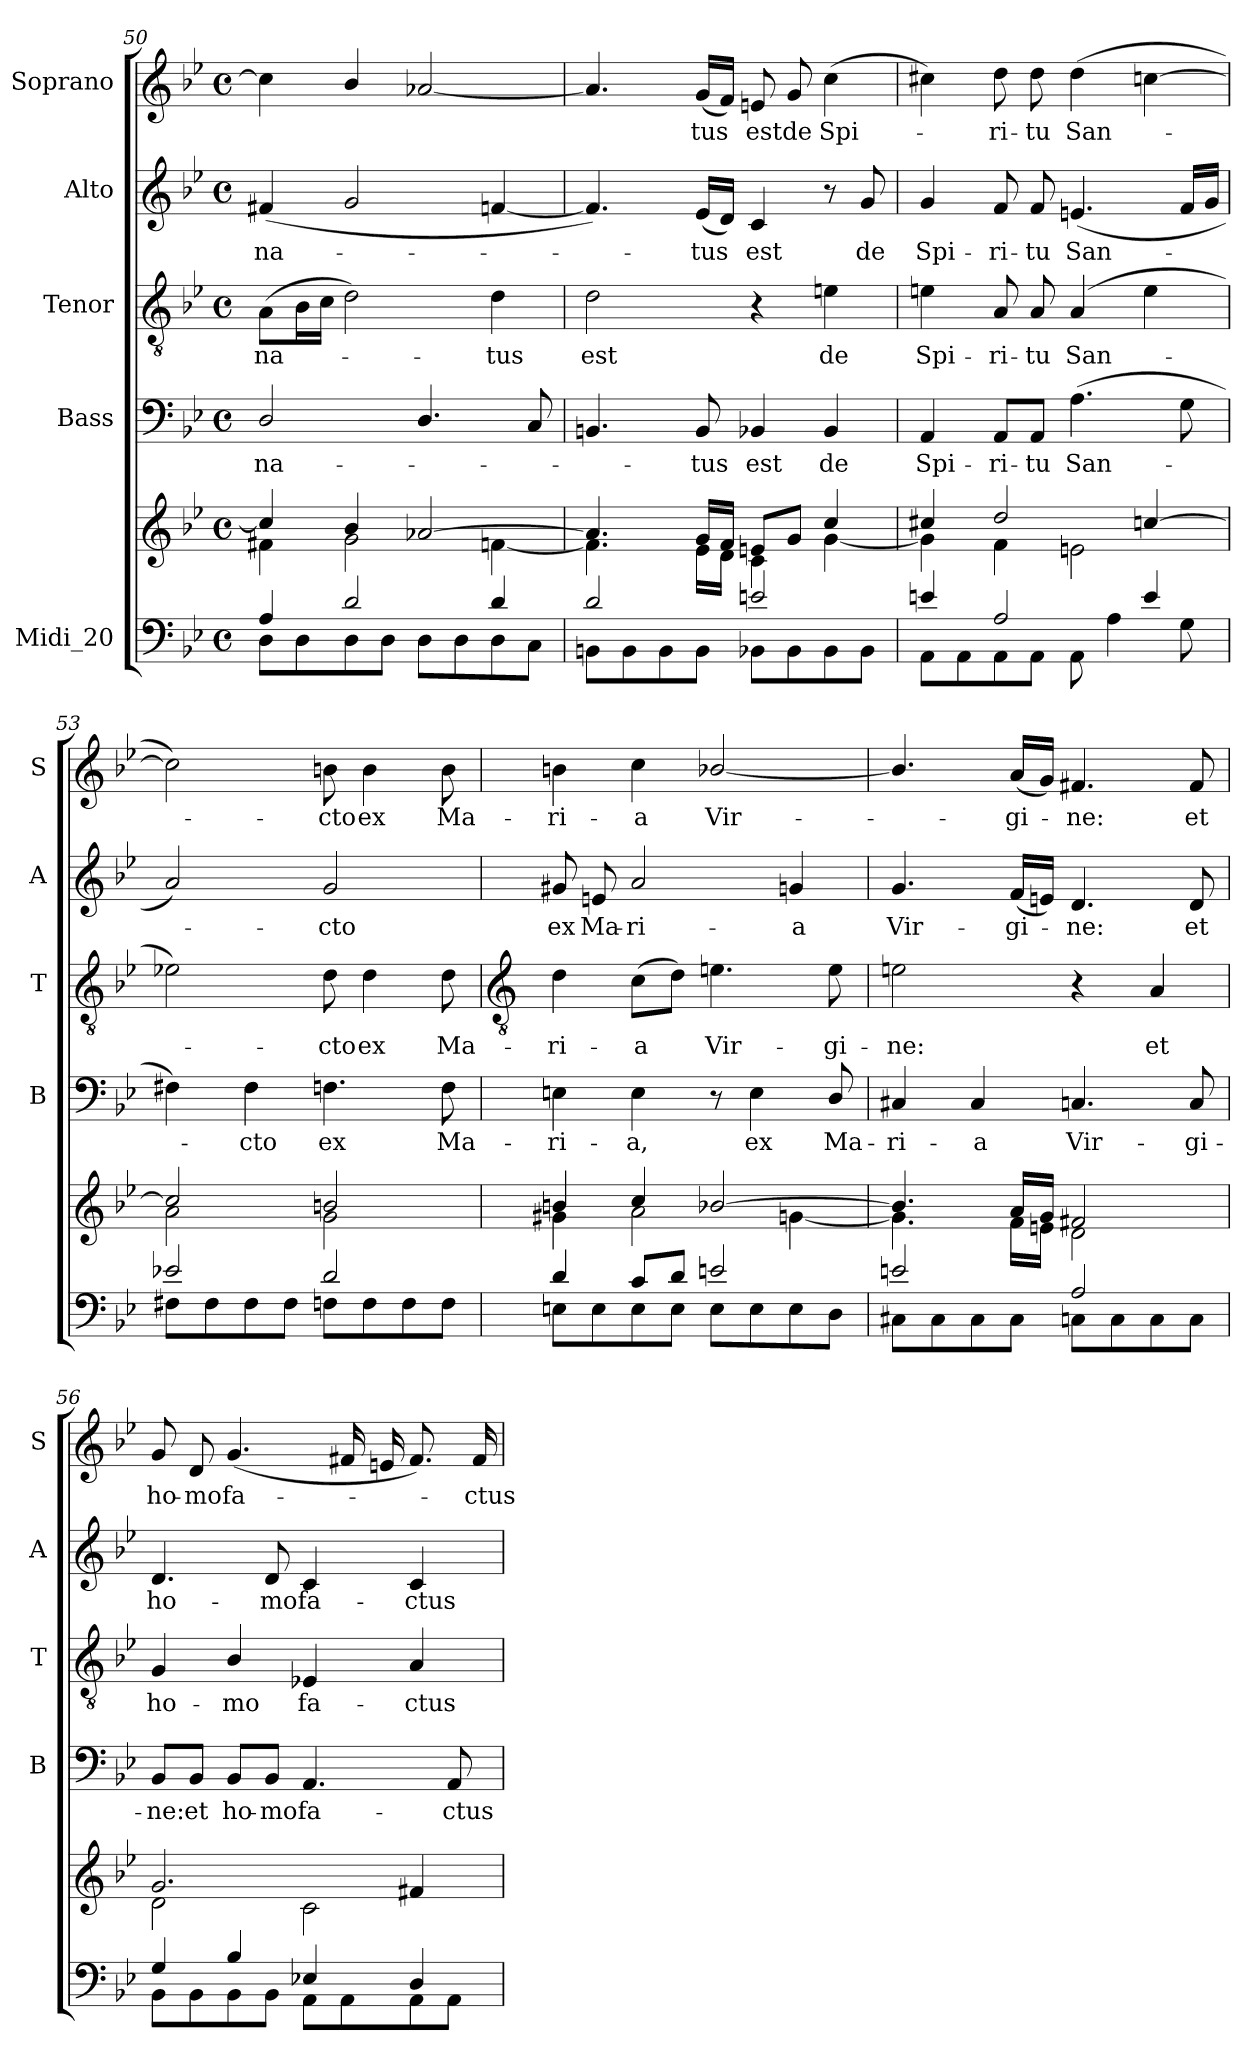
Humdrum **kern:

**kern	**kern	**kern	**text	**kern	**text	**kern	**text	**kern	**text
*part5	*part5	*part4	*part4	*part3	*part3	*part2	*part2	*part1	*part1
*staff6	*staff5	*staff4	*staff4	*staff3	*staff3	*staff2	*staff2	*staff1	*staff1
*I"Midi_20	*	*I"Bass	*	*I"Tenor	*	*I"Alto	*	*I"Soprano	*
*	*	*I'B	*	*I'T	*	*I'A	*	*I'S	*
*clefF4	*clefG2	*clefF4	*	*clefGv2	*	*clefG2	*	*clefG2	*
*k[b-e-]	*k[b-e-]	*k[b-e-]	*	*k[b-e-]	*	*k[b-e-]	*	*k[b-e-]	*
*B-:	*B-:	*B-:	*	*B-:	*	*B-:	*	*B-:	*
*M4/4	*M4/4	*M4/4	*	*M4/4	*	*M4/4	*	*M4/4	*
*met(c)	*met(c)	*met(c)	*	*met(c)	*	*met(c)	*	*met(c)	*
=50	=50	=50	=50	=50	=50	=50	=50	=50	=50
*^	*^	*	*	*	*	*	*	*	*
!	!	!	!	!	!LO:LY:b	!	!LO:LY:b	!	!LO:LY:b	!	!
4A/	8D\L	4cc/]	4f#X\	2D/	-na-	(>8AL	-na-	(<4f#X	-na-	4cc]	.
.	8D\	.	.	.	.	16B-L	.	.	.	.	.
.	.	.	.	.	.	16cJJ	.	.	.	.	.
2d/	8D\	4b-/	2g\	.	.	2d)	.	2g	.	4b-/	.
.	8D\J	.	.	.	.	.	.	.	.	.	.
.	8D\L	[2a-X/	.	4.D/	.	.	.	.	.	[2a-X	.
.	8D\	.	.	.	.	.	.	.	.	.	.
!	!	!	!	!	!	!	!LO:LY:b	!	!	!	!
4d/	8D\	.	[4fn\	.	.	4d	tus	[4fn	.	.	.
.	8C\J	.	.	8C	.	.	.	.	.	.	.
=51	=51	=51	=51	=51	=51	=51	=51	=51	=51	=51	=51
!	!	!	!	!	!	!	!LO:LY:b	!	!	!	!
2d/	8BBn\L	4.a-/]	4.f\]	4.BBn	.	2d	est	4.f])	.	4.a-]	.
.	8BB\	.	.	.	.	.	.	.	.	.	.
.	8BB\	.	.	.	.	.	.	.	.	.	.
!	!	!	!	!	!LO:LY:b	!	!	!	!LO:LY:b	!	!LO:LY:b
.	8BB\J	16g/LL	16e-\LL	8BB	tus	.	.	(<16e-LL	tus	(<16gLL	tus
.	.	16f/JJ	16d\JJ	.	.	.	.	16dJJ)	.	16fJJ)	.
!	!	!	!	!	!LO:LY:b	!	!	!	!LO:LY:b	!	!LO:LY:b
2en/	8BB-X\L	8en/L	4c\	4BB-X	est	4r	.	4c	est	8en	est
!	!	!	!	!	!	!	!	!	!	!	!LO:LY:b
.	8BB-\	8g/J	.	.	.	.	.	.	.	8g	de
!	!	!	!	!	!LO:LY:b	!	!LO:LY:b	!	!	!	!LO:LY:b
.	8BB-\	4cc/	[4g\	4BB-	de	4en	de	8r	.	(>4cc	Spi-
!	!	!	!	!	!	!	!	!	!LO:LY:b	!	!
.	8BB-\J	.	.	.	.	.	.	8g	de	.	.
=52	=52	=52	=52	=52	=52	=52	=52	=52	=52	=52	=52
!	!	!	!	!	!LO:LY:b	!	!LO:LY:b	!	!LO:LY:b	!	!
4en/	8AA\L	4cc#X/	4g\]	4AA	Spi-	4en	Spi-	4g	Spi-	4cc#X)	.
.	8AA\	.	.	.	.	.	.	.	.	.	.
!	!	!	!	!	!LO:LY:b	!	!LO:LY:b	!	!LO:LY:b	!	!LO:LY:b
2A/	8AA\	2dd/	4f\	8AA/L	-ri-	8A	-ri-	8f	-ri-	8dd	ri-
!	!	!	!	!	!LO:LY:b	!	!LO:LY:b	!	!LO:LY:b	!	!LO:LY:b
.	8AA\J	.	.	8AA/J	-tu	8A	-tu	8f	-tu	8dd	-tu
!	!	!	!	!	!LO:LY:b	!	!LO:LY:b	!	!LO:LY:b	!	!LO:LY:b
.	8AA\	.	2en\	(>4.A	San-	(>4A	San-	(<4.en	San-	(>4dd	San-
.	4A\	.	.	.	.	.	.	.	.	.	.
4e/	.	[4ccn/	.	.	.	4e	.	.	.	[4ccn	.
.	8G\	.	.	8G	.	.	.	16fLL	.	.	.
.	.	.	.	.	.	.	.	16gJJ	.	.	.
=53	=53	=53	=53	=53	=53	=53	=53	=53	=53	=53	=53
2e-X/	8F#X\L	2cc/]	2a\	4F#X)	.	2e-X)	.	2a)	.	2cc])	.
.	8F#\	.	.	.	.	.	.	.	.	.	.
!	!	!	!	!	!LO:LY:b	!	!	!	!	!	!
.	8F#\	.	.	4F#	cto	.	.	.	.	.	.
.	8F#\J	.	.	.	.	.	.	.	.	.	.
!	!	!	!	!	!LO:LY:b	!	!LO:LY:b	!	!LO:LY:b	!	!LO:LY:b
2d/	8Fn\L	2bn/	2g\	4.Fn	ex	8d	cto	2g	cto	8bn	cto
!	!	!	!	!	!	!	!LO:LY:b	!	!	!	!LO:LY:b
.	8F\	.	.	.	.	4d	ex	.	.	4b	ex
.	8F\	.	.	.	.	.	.	.	.	.	.
!	!	!	!	!	!LO:LY:b	!	!LO:LY:b	!	!	!	!LO:LY:b
.	8F\J	.	.	8F	Ma-	8d	Ma-	.	.	8b	Ma-
!!LO:LB:g=z
=54	=54	=54	=54	=54	=54	=54	=54	=54	=54	=54	=54
*	*	*	*	*	*	*clefGv2	*	*	*	*	*
!	!	!	!	!	!LO:LY:b	!	!LO:LY:b	!	!LO:LY:b	!	!LO:LY:b
4d/	8En\L	4bn/	4g#X\	4En	-ri-	4d	-ri-	8g#X	ex	4bn	-ri-
!	!	!	!	!	!	!	!	!	!LO:LY:b	!	!
.	8E\	.	.	.	.	.	.	8en	Ma-	.	.
!	!	!	!	!	!LO:LY:b	!	!LO:LY:b	!	!LO:LY:b	!	!LO:LY:b
8c/L	8E\	4cc/	2a\	4E	-a,	(>8cL	-a	2a	-ri-	4cc	-a
8d/J	8E\J	.	.	.	.	8dJ)	.	.	.	.	.
!	!	!	!	!	!	!	!LO:LY:b	!	!	!	!LO:LY:b
2en/	8E\L	[2b-X/	.	8r	.	4.en	Vir-	.	.	[2b-X/	Vir-
!	!	!	!	!	!LO:LY:b	!	!	!	!	!	!
.	8E\	.	.	4E	ex	.	.	.	.	.	.
!	!	!	!	!	!	!	!	!	!LO:LY:b	!	!
.	8E\	.	[4gn\	.	.	.	.	4gn	-a	.	.
!	!	!	!	!	!LO:LY:b	!	!LO:LY:b	!	!	!	!
.	8D\J	.	.	8D/	Ma-	8e	-gi-	.	.	.	.
=55	=55	=55	=55	=55	=55	=55	=55	=55	=55	=55	=55
!	!	!	!	!	!LO:LY:b	!	!LO:LY:b	!	!LO:LY:b	!	!
2en/	8C#X\L	4.b-/]	4.g\]	4C#X	-ri-	2en	-ne:	4.g	Vir-	4.b-/]	.
.	8C#\	.	.	.	.	.	.	.	.	.	.
!	!	!	!	!	!LO:LY:b	!	!	!	!	!	!
.	8C#\	.	.	4C#	-a	.	.	.	.	.	.
!	!	!	!	!	!	!	!	!	!LO:LY:b	!	!LO:LY:b
.	8C#\J	16a/LL	16f\LL	.	.	.	.	(<16fLL	-gi-	(<16aLL	gi-
.	.	16g/JJ	16en\JJ	.	.	.	.	16enJJ)	.	16gJJ)	.
!	!	!	!	!	!LO:LY:b	!	!	!	!LO:LY:b	!	!LO:LY:b
2A/	8Cn\L	2f#X/	2d\	4.Cn	Vir-	4r	.	4.d	ne:	4.f#X	ne:
.	8C\	.	.	.	.	.	.	.	.	.	.
!	!	!	!	!	!	!	!LO:LY:b	!	!	!	!
.	8C\	.	.	.	.	4A	et	.	.	.	.
!	!	!	!	!	!LO:LY:b	!	!	!	!LO:LY:b	!	!LO:LY:b
.	8C\J	.	.	8C	-gi-	.	.	8d	et	8f#	et
=56	=56	=56	=56	=56	=56	=56	=56	=56	=56	=56	=56
!	!	!	!	!	!LO:LY:b	!	!LO:LY:b	!	!LO:LY:b	!	!LO:LY:b
4G/	8BB-\L	2.g/	2d\	8BB-/L	-ne:	4G	ho-	4.d	ho-	8g	ho-
!	!	!	!	!	!LO:LY:b	!	!	!	!	!	!LO:LY:b
.	8BB-\	.	.	8BB-/J	et	.	.	.	.	8d	-mo
!	!	!	!	!	!LO:LY:b	!	!LO:LY:b	!	!	!	!LO:LY:b
4B-/	8BB-\	.	.	8BB-/L	ho-	4B-/	-mo	.	.	(<4.g	fa-
!	!	!	!	!	!LO:LY:b	!	!	!	!LO:LY:b	!	!
.	8BB-\J	.	.	8BB-/J	-mo	.	.	8d	-mo	.	.
!	!	!	!	!	!LO:LY:b	!	!LO:LY:b	!	!LO:LY:b	!	!
4E-X/	8AA\L	.	2c\	4.AA	fa-	4E-X	fa-	4c	fa-	.	.
.	8AA\	.	.	.	.	.	.	.	.	16f#XLL	.
.	.	.	.	.	.	.	.	.	.	16en	.
!	!	!	!	!	!	!	!LO:LY:b	!	!LO:LY:b	!	!
4D/	8AA\	4f#X/	.	.	.	4A	-ctus	4c	-ctus	8.f#J)	.
!	!	!	!	!	!LO:LY:b	!	!	!	!	!	!
.	8AA\J	.	.	8AA	-ctus	.	.	.	.	.	.
!	!	!	!	!	!	!	!	!	!	!	!LO:LY:b
.	.	.	.	.	.	.	.	.	.	16f#	ctus
*v	*v	*	*	*	*	*	*	*	*	*	*
*	*v	*v	*	*	*	*	*	*	*	*
=	=	=	=	=	=	=	=	=	=
*-	*-	*-	*-	*-	*-	*-	*-	*-	*-
